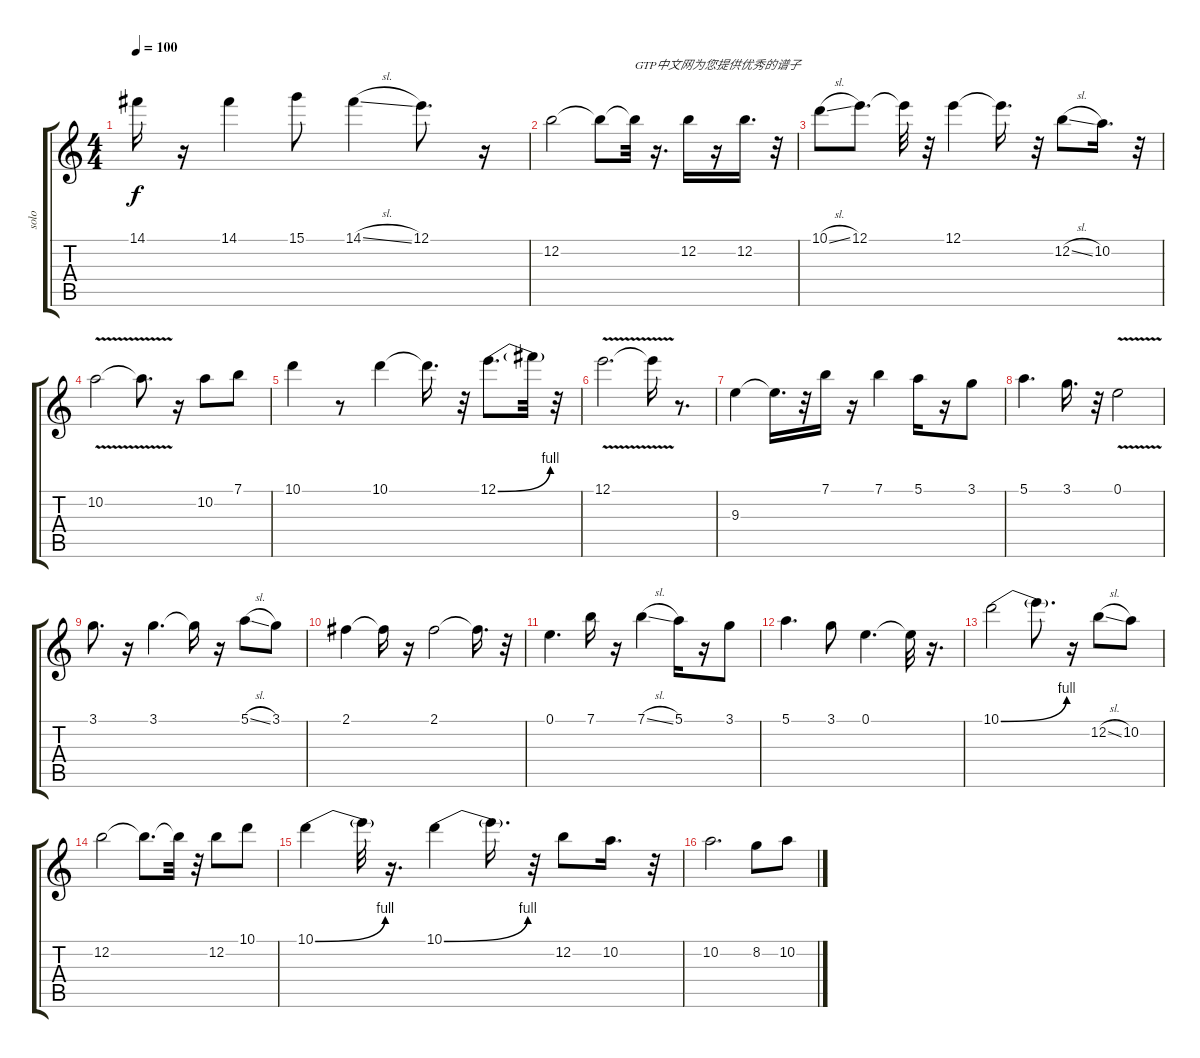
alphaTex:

\track ("solo" "solo") {instrument overdrivenguitar}
\staff {score tabs}
\tuning (E4 B3 G3 D3 A2 E2) {hide}
\ts (4 4)
\tempo 100
\clef g2
\ks c
14.1.16{dy f} r.16 14.1.4 15.1.8 14.1{sl}.4 12.1.8{d} r.16 |
12.2.2 12.2{t}.8 12.2{t}.32{txt "GTP中文网为您提供优秀的谱子"} r.16{d} 12.2.16 r.16 12.2.16{d} r.32 |
10.1{sl}.8 12.1.8{d} 12.1{t}.32 r.32 12.1.4 12.1{t}.16{d} r.32 12.2{sl}.8 10.2.16{d} r.32 |
10.2{v}.2 10.2{t}.8{d} r.16 10.2.8 7.1.8 |
10.1.4 r.8 10.1.4 10.1{t}.16{d} r.32 12.1{be (bend 0 0 60 4)}.8{d} 12.1{t}.32 r.32 |
12.1{v}.2{d} 12.1{t}.16 r.8{d} |
9.3.4 9.3{t}.16{d} r.32 7.1.16 r.16 7.1.4 5.1.16 r.16 3.1.8 |
5.1.4{d} 3.1.16{d} r.32 0.1{v}.2 |
3.1.8{d} r.16 3.1.4{d} 3.1{t}.16 r.16 5.1{sl}.8 3.1.8 |
2.1.4 2.1{t}.16 r.16 2.1.2 2.1{t}.16{d} r.32 |
0.1.4{d} 7.1.16 r.16 7.1{sl}.4 5.1.16 r.16 3.1.8 |
5.1.4{d} 3.1.8 0.1.4{d} 0.1{t}.32 r.16{d} |
10.1{be (bend 0 0 60 4)}.2 10.1{t}.8{d} r.16 12.2{sl}.8 10.2.8 |
12.2.2 12.2{t}.8{d} 12.2{t}.32 r.32 12.2.8 10.1.8 |
10.1{be (bend 0 0 60 4)}.4 10.1{t}.32 r.16{d} 10.1{be (bend 0 0 60 4)}.4 10.1{t}.16{d} r.32 12.2.8 10.2.16{d} r.32 |
10.2.2{d} 8.2.8 10.2.8
